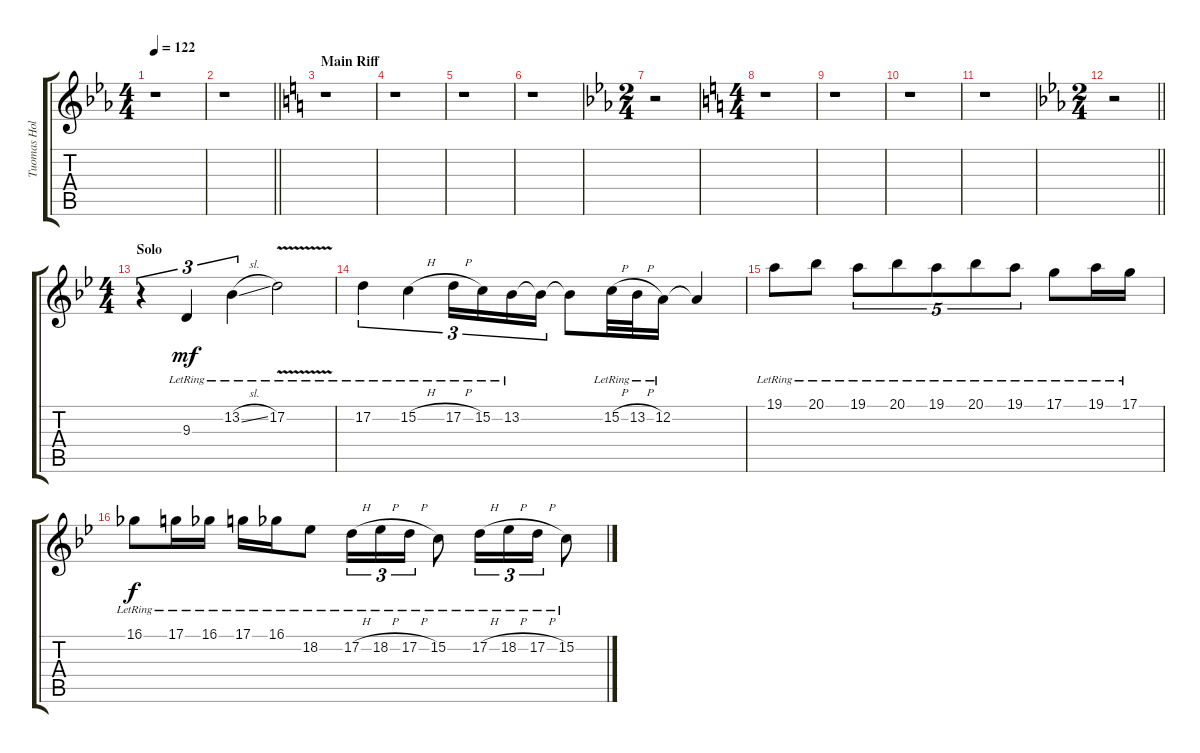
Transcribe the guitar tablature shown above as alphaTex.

\track ("Tuomas Holopainen" "Tuomas Hol") {instrument violin}
\staff {score tabs}
\tuning (D4 A3 F3 C3 G2 D2) {hide}
\ts (4 4)
\tempo 122
\clef g2
\ks eb
r.1{dy mp} |
\barLineRight lightlight
r.1 |
\section ("" "Main Riff")
\ks c
r.1{instrument violin} |
r.1 |
r.1 |
r.1 |
\ts (2 4)
\ks eb
r.2 |
\ts (4 4)
\ks c
r.1 |
r.1 |
r.1 |
r.1 |
\ts (2 4)
\barLineRight lightlight
\ks eb
r.2 |
\ts (4 4)
\section ("" "Solo")
\ks bb
r.4{tu (3 2)} 9.3{lr}.4{tu (3 2) dy mf} 13.2{sl lr}.4{tu (3 2)} 17.2{v lr}.2 |
17.2{lr}.4{tu (3 2)} 15.2{h lr}.4{tu (3 2)} 17.2{h lr}.16{tu (3 2)} 15.2{lr}.16{tu (3 2)} 13.2{lr}.16{tu (3 2)} 13.2{t}.16{tu (3 2)} 13.2{t}.8 15.2{h lr}.32 13.2{h lr}.32 12.2{lr}.16 12.2{t}.4 |
19.1{lr}.8 20.1{lr}.8 19.1{lr}.8{tu (5 4)} 20.1{lr}.8{tu (5 4)} 19.1{lr}.8{tu (5 4)} 20.1{lr}.8{tu (5 4)} 19.1{lr}.8{tu (5 4)} 17.1{lr}.8 19.1{lr}.16 17.1{lr}.16 |
16.1{lr}.8{dy f} 17.1{lr}.16 16.1{lr}.16 17.1{lr}.16 16.1{lr}.16 18.2{lr}.8 17.2{h lr}.16{tu (3 2)} 18.2{h lr}.16{tu (3 2)} 17.2{h lr}.16{tu (3 2)} 15.2{lr}.8 17.2{h lr}.16{tu (3 2)} 18.2{h lr}.16{tu (3 2)} 17.2{h lr}.16{tu (3 2)} 15.2{lr}.8
